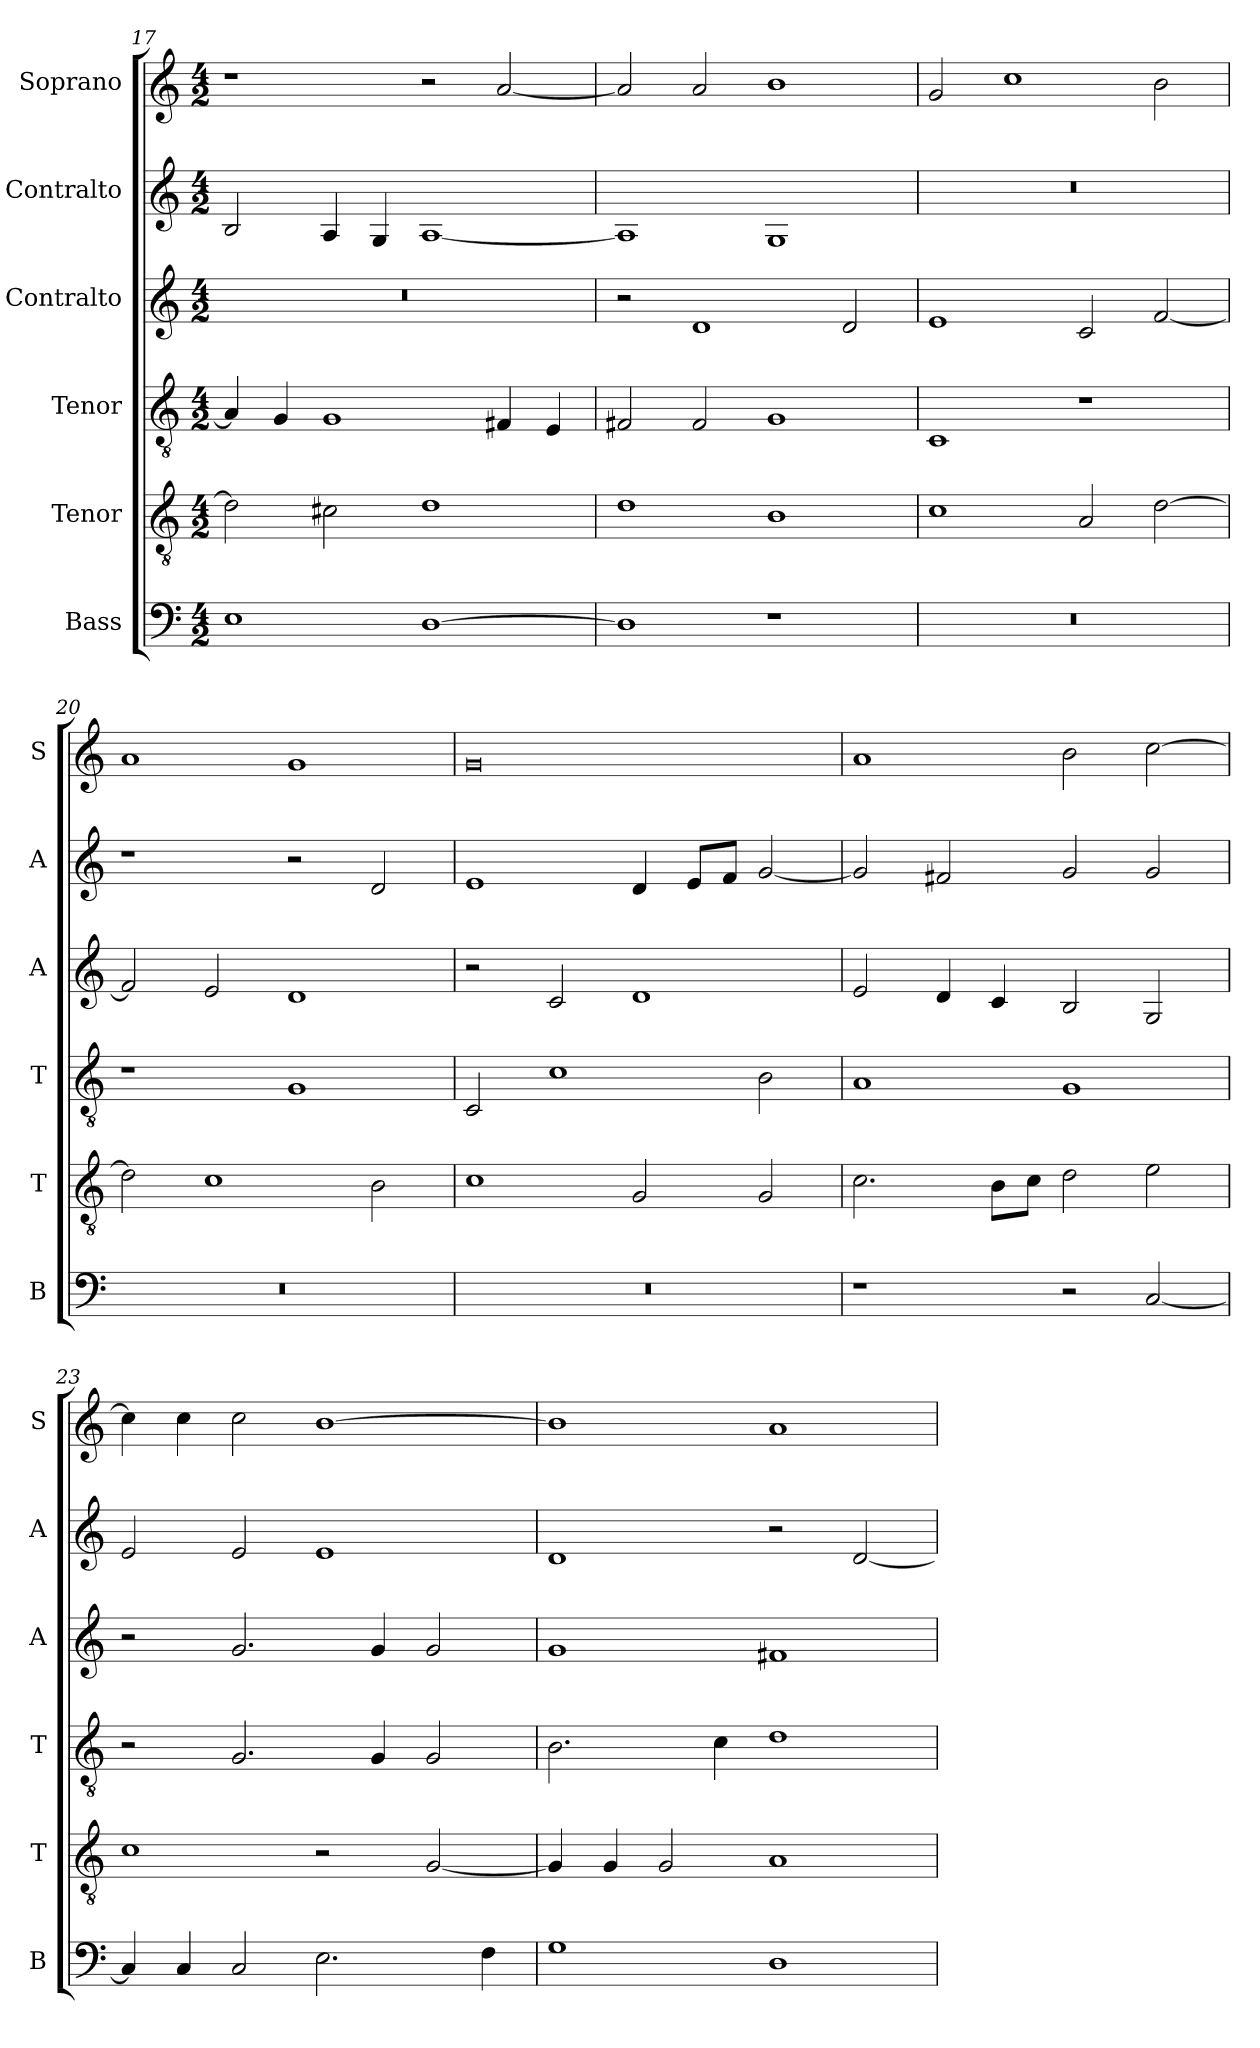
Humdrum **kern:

**kern	**kern	**kern	**kern	**kern	**kern
*part6	*part5	*part4	*part3	*part2	*part1
*staff6	*staff5	*staff4	*staff3	*staff2	*staff1
*I"Bass	*I"Tenor	*I"Tenor	*I"Contralto	*I"Contralto	*I"Soprano
*I'B	*I'T	*I'T	*I'A	*I'A	*I'S
*clefF4	*clefGv2	*clefGv2	*clefG2	*clefG2	*clefG2
*k[]	*k[]	*k[]	*k[]	*k[]	*k[]
*A:aeo	*A:aeo	*A:aeo	*A:aeo	*A:aeo	*A:aeo
*M4/2	*M4/2	*M4/2	*M4/2	*M4/2	*M4/2
=17	=17	=17	=17	=17	=17
1E	2d]	4A]	0r	2B	1r
.	.	4G	.	.	.
.	2c#X	1G	.	4A	.
.	.	.	.	4G	.
[1D	1d	.	.	[1A	2r
.	.	4F#X	.	.	[2a
.	.	4E	.	.	.
=18	=18	=18	=18	=18	=18
1D]	1d	2F#X	2r	1A]	2a]
.	.	2F#	1d	.	2a
1r	1B	1G	.	1G	1b
.	.	.	2d	.	.
=19	=19	=19	=19	=19	=19
0r	1c	1C	1e	0r	2g
.	.	.	.	.	1cc
.	2A	1r	2c	.	.
.	[2d	.	[2f	.	2b
=20	=20	=20	=20	=20	=20
0r	2d]	1r	2f]	1r	1a
.	1c	.	2e	.	.
.	.	1G	1d	2r	1g
.	2B	.	.	2d	.
=21	=21	=21	=21	=21	=21
0r	1c	2C	2r	1e	0g
.	.	1c	2c	.	.
.	2G	.	1d	4d	.
.	.	.	.	8e/L	.
.	.	.	.	8f/J	.
.	2G	2B	.	[2g	.
=22	=22	=22	=22	=22	=22
1r	2.c	1A	2e	2g]	1a
.	.	.	4d	2f#X	.
.	8B\L	.	4c	.	.
.	8c\J	.	.	.	.
2r	2d	1G	2B	2g	2b
[2C	2e	.	2G	2g	[2cc
=23	=23	=23	=23	=23	=23
4C]	1c	2r	2r	2e	4cc]
4C	.	.	.	.	4cc
2C	.	2.G	2.g	2e	2cc
2.E	2r	.	.	1e	[1b
.	.	4G	4g	.	.
.	[2G	2G	2g	.	.
4F	.	.	.	.	.
=24	=24	=24	=24	=24	=24
1G	4G]	2.B	1g	1d	1b]
.	4G	.	.	.	.
.	2G	.	.	.	.
.	.	4c	.	.	.
1D	1A	1d	1f#X	2r	1a
.	.	.	.	[2d	.
=	=	=	=	=	=
*-	*-	*-	*-	*-	*-
